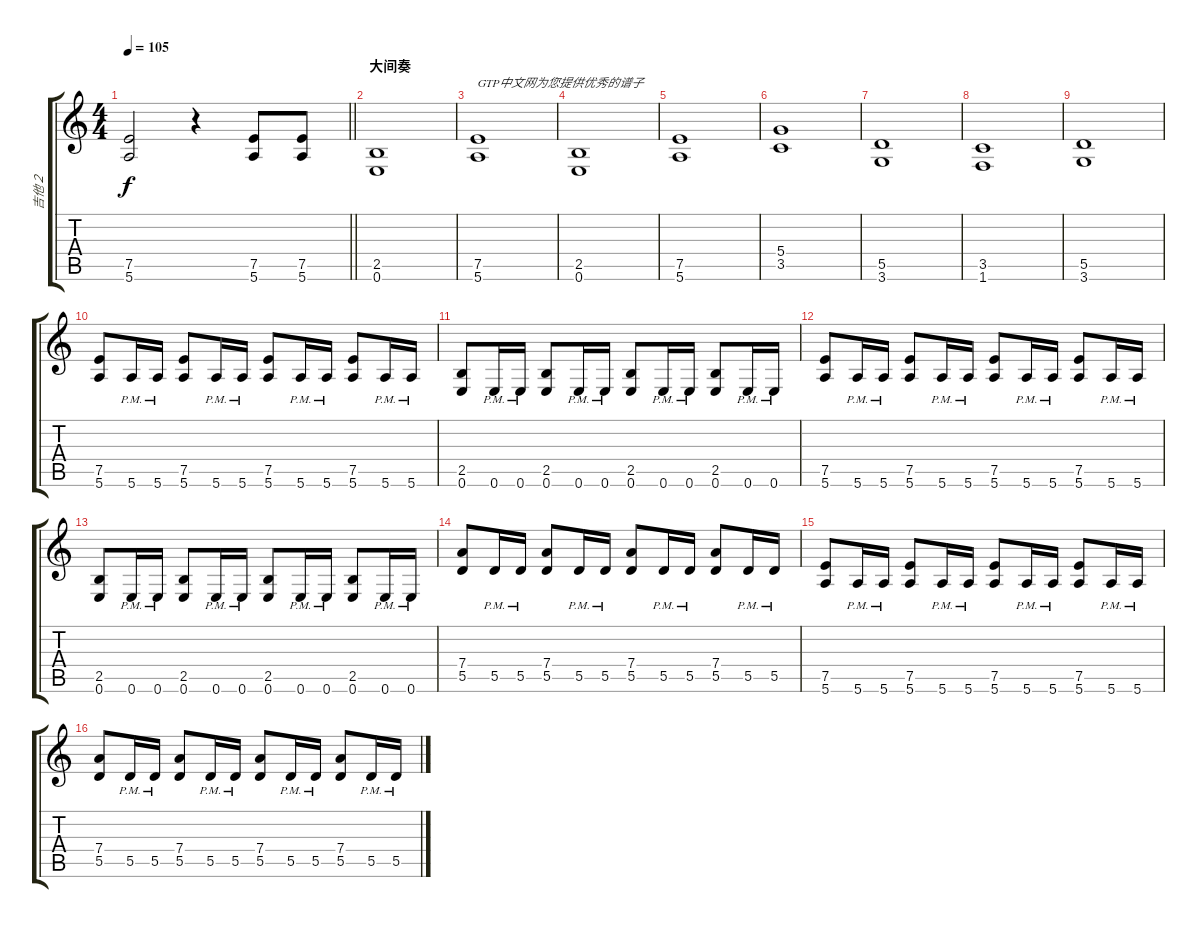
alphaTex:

\track ("吉他２" "吉他２") {instrument distortionguitar}
\staff {score tabs}
\tuning (E4 B3 G3 D3 A2 E2) {hide}
\ts (4 4)
\tempo 105
\clef g2
\barLineRight lightlight
\ks c
(7.5 5.6).2{dy f} r.4 (7.5 5.6).8 (7.5 5.6).8 |
\section ("" "大间奏")
(2.5 0.6).1 |
(7.5 5.6).1{txt "GTP中文网为您提供优秀的谱子"} |
(2.5 0.6).1 |
(7.5 5.6).1 |
(5.4 3.5).1 |
(5.5 3.6).1 |
(3.5 1.6).1 |
(5.5 3.6).1 |
(7.5 5.6).8 5.6{pm}.16 5.6{pm}.16 (7.5 5.6).8 5.6{pm}.16 5.6{pm}.16 (7.5 5.6).8 5.6{pm}.16 5.6{pm}.16 (7.5 5.6).8 5.6{pm}.16 5.6{pm}.16 |
(2.5 0.6).8 0.6{pm}.16 0.6{pm}.16 (2.5 0.6).8 0.6{pm}.16 0.6{pm}.16 (2.5 0.6).8 0.6{pm}.16 0.6{pm}.16 (2.5 0.6).8 0.6{pm}.16 0.6{pm}.16 |
(7.5 5.6).8 5.6{pm}.16 5.6{pm}.16 (7.5 5.6).8 5.6{pm}.16 5.6{pm}.16 (7.5 5.6).8 5.6{pm}.16 5.6{pm}.16 (7.5 5.6).8 5.6{pm}.16 5.6{pm}.16 |
(2.5 0.6).8 0.6{pm}.16 0.6{pm}.16 (2.5 0.6).8 0.6{pm}.16 0.6{pm}.16 (2.5 0.6).8 0.6{pm}.16 0.6{pm}.16 (2.5 0.6).8 0.6{pm}.16 0.6{pm}.16 |
(7.4 5.5).8 5.5{pm}.16 5.5{pm}.16 (7.4 5.5).8 5.5{pm}.16 5.5{pm}.16 (7.4 5.5).8 5.5{pm}.16 5.5{pm}.16 (7.4 5.5).8 5.5{pm}.16 5.5{pm}.16 |
(7.5 5.6).8 5.6{pm}.16 5.6{pm}.16 (7.5 5.6).8 5.6{pm}.16 5.6{pm}.16 (7.5 5.6).8 5.6{pm}.16 5.6{pm}.16 (7.5 5.6).8 5.6{pm}.16 5.6{pm}.16 |
(7.4 5.5).8 5.5{pm}.16 5.5{pm}.16 (7.4 5.5).8 5.5{pm}.16 5.5{pm}.16 (7.4 5.5).8 5.5{pm}.16 5.5{pm}.16 (7.4 5.5).8 5.5{pm}.16 5.5{pm}.16
